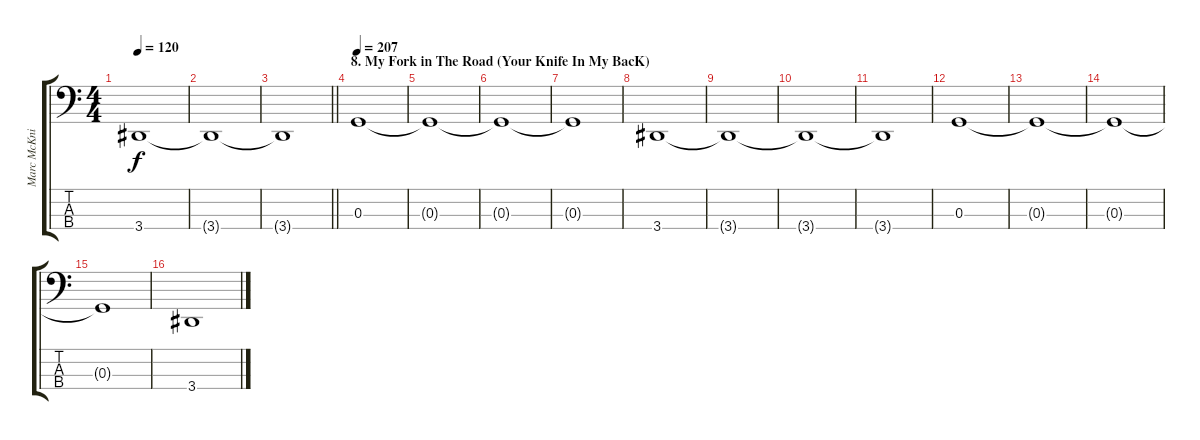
\track ("Marc McKnight" "Marc McKni") {instrument electricbasspick}
\staff {score tabs}
\tuning (F2 C2 G1 C1) {hide}
\ts (4 4)
\tempo 120
\clef f4
\ks c
3.4{t}.1{dy f} |
3.4{t}.1 |
\barLineRight lightlight
3.4{t}.1 |
\section ("" "8. My Fork in The Road (Your Knife In My BacK)")
\tempo 207
0.3.1{volume 13 instrument electricbasspick} |
0.3{t}.1 |
0.3{t}.1 |
0.3{t}.1 |
3.4.1 |
3.4{t}.1 |
3.4{t}.1 |
3.4{t}.1 |
0.3.1 |
0.3{t}.1 |
0.3{t}.1 |
0.3{t}.1 |
3.4.1
